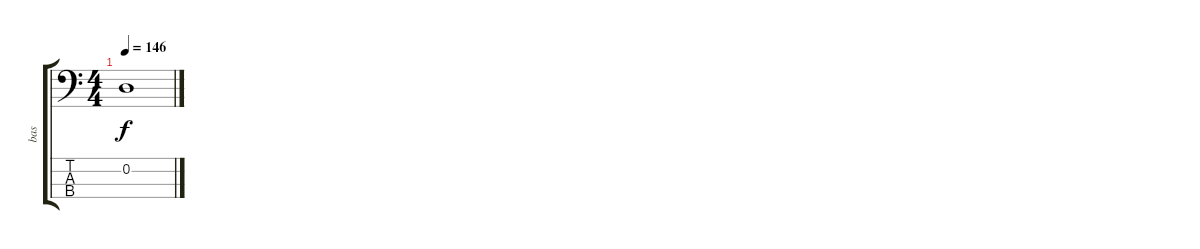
\track ("bas" "bas") {instrument electricbasspick}
\staff {score tabs}
\tuning (G2 D2 A1 E1) {hide}
\ts (4 4)
\tempo 146
\clef f4
\ks c
0.2.1{dy f}
